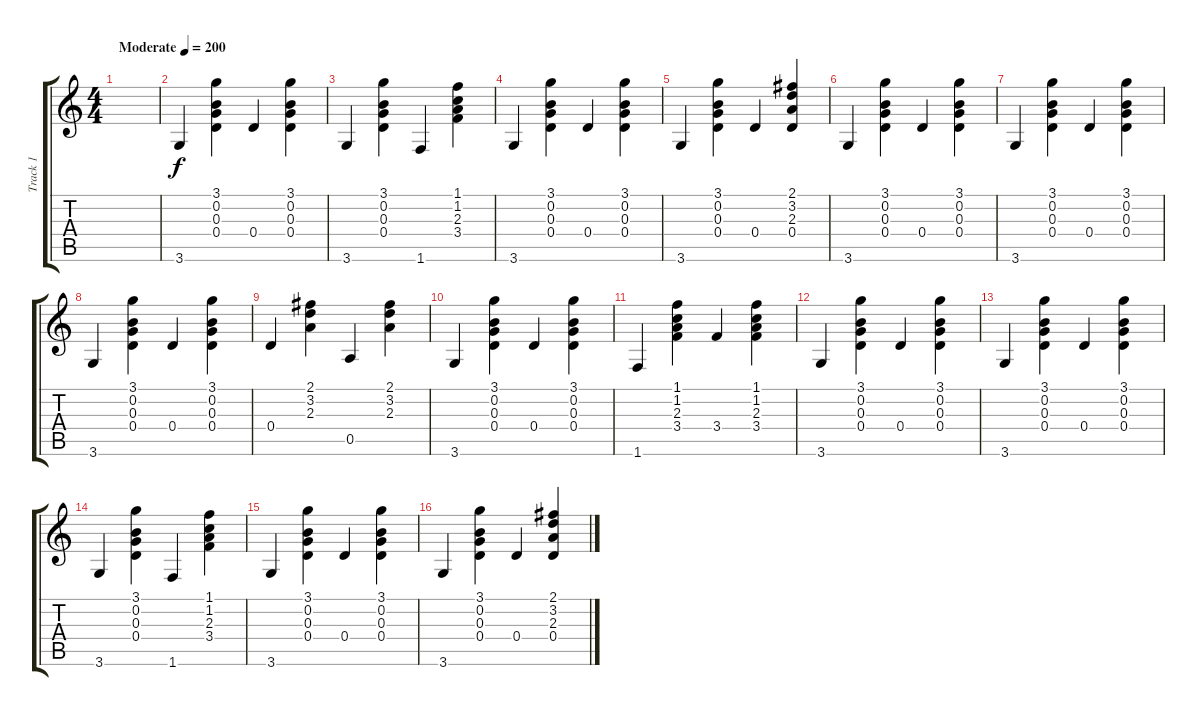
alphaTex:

\track ("Track 1" "Track 1") {instrument acousticguitarsteel}
\staff {score tabs}
\tuning (E4 B3 G3 D3 A2 E2) {hide}
\ts (4 4)
\tempo (200 "Moderate")
\clef g2
\ks c
|
3.6.4 (3.1 0.2 0.3 0.4).4 0.4.4 (3.1 0.2 0.3 0.4).4 |
3.6.4 (3.1 0.2 0.3 0.4).4 1.6.4 (1.1 1.2 2.3 3.4).4 |
3.6.4 (3.1 0.2 0.3 0.4).4 0.4.4 (3.1 0.2 0.3 0.4).4 |
3.6.4 (3.1 0.2 0.3 0.4).4 0.4.4 (2.1 3.2 2.3 0.4).4 |
3.6.4 (3.1 0.2 0.3 0.4).4 0.4.4 (3.1 0.2 0.3 0.4).4 |
3.6.4 (3.1 0.2 0.3 0.4).4 0.4.4 (3.1 0.2 0.3 0.4).4 |
3.6.4 (3.1 0.2 0.3 0.4).4 0.4.4 (3.1 0.2 0.3 0.4).4 |
0.4.4 (2.1 3.2 2.3).4 0.5.4 (2.1 3.2 2.3).4 |
3.6.4 (3.1 0.2 0.3 0.4).4 0.4.4 (3.1 0.2 0.3 0.4).4 |
1.6.4 (1.1 1.2 2.3 3.4).4 3.4.4 (1.1 1.2 2.3 3.4).4 |
3.6.4 (3.1 0.2 0.3 0.4).4 0.4.4 (3.1 0.2 0.3 0.4).4 |
3.6.4 (3.1 0.2 0.3 0.4).4 0.4.4 (3.1 0.2 0.3 0.4).4 |
3.6.4 (3.1 0.2 0.3 0.4).4 1.6.4 (1.1 1.2 2.3 3.4).4 |
3.6.4 (3.1 0.2 0.3 0.4).4 0.4.4 (3.1 0.2 0.3 0.4).4 |
3.6.4 (3.1 0.2 0.3 0.4).4 0.4.4 (2.1 3.2 2.3 0.4).4
